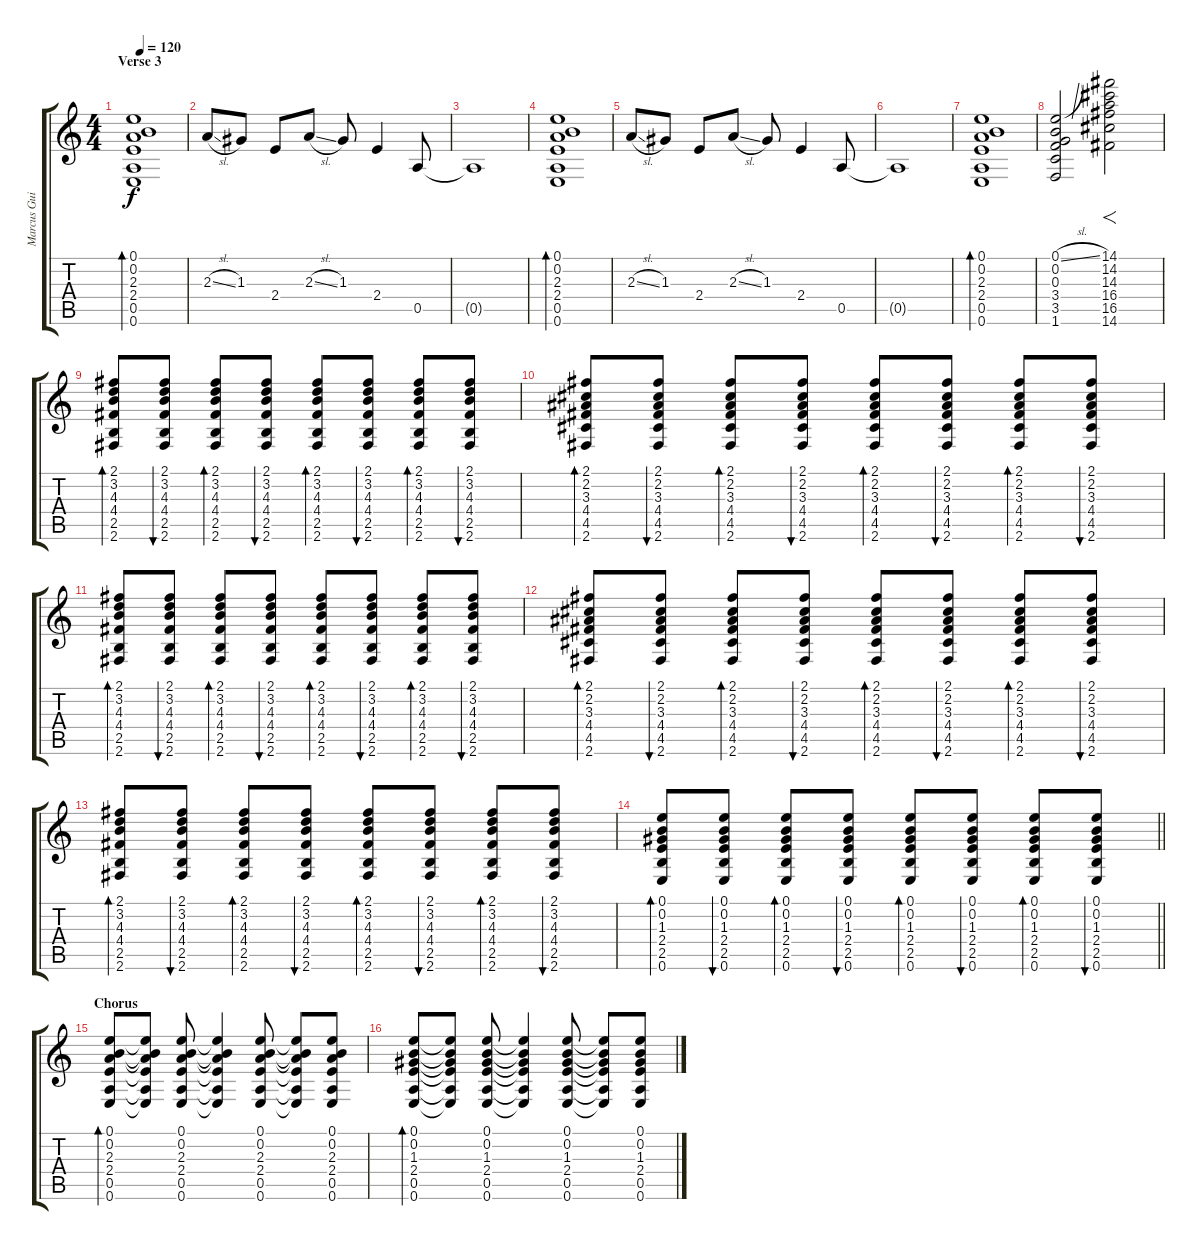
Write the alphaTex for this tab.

\track ("Marcus Guitar" "Marcus Gui") {instrument distortionguitar}
\staff {score tabs}
\tuning (E4 B3 G3 D3 A2 E2) {hide}
\ts (4 4)
\section ("" "Verse 3")
\tempo 120
\clef g2
\ks c
(0.1 0.2 2.3 2.4 0.5 0.6).1{bd 240 dy f} |
2.3{sl}.8 1.3.8 2.4.8 2.3{sl}.8 1.3.8 2.4.4 0.5.8 |
0.5{t}.1 |
(0.1 0.2 2.3 2.4 0.5 0.6).1{bd 240} |
2.3{sl}.8 1.3.8 2.4.8 2.3{sl}.8 1.3.8 2.4.4 0.5.8 |
0.5{t}.1 |
(0.1 0.2 2.3 2.4 0.5 0.6).1{bd 240} |
(0.1{sl} 0.2 0.3 3.4 3.5 1.6).2 (14.1 14.2 14.3 16.4 16.5 14.6).2{f} |
(2.1 3.2 4.3 4.4 2.5 2.6).8{bd 240} (2.1 3.2 4.3 4.4 2.5 2.6).8{bu 60} (2.1 3.2 4.3 4.4 2.5 2.6).8{bd 60} (2.1 3.2 4.3 4.4 2.5 2.6).8{bu 60} (2.1 3.2 4.3 4.4 2.5 2.6).8{bd 60} (2.1 3.2 4.3 4.4 2.5 2.6).8{bu 60} (2.1 3.2 4.3 4.4 2.5 2.6).8{bd 60} (2.1 3.2 4.3 4.4 2.5 2.6).8{bu 60} |
(2.1 2.2 3.3 4.4 4.5 2.6).8{bd 240} (2.1 2.2 3.3 4.4 4.5 2.6).8{bu 60} (2.1 2.2 3.3 4.4 4.5 2.6).8{bd 60} (2.1 2.2 3.3 4.4 4.5 2.6).8{bu 60} (2.1 2.2 3.3 4.4 4.5 2.6).8{bd 60} (2.1 2.2 3.3 4.4 4.5 2.6).8{bu 60} (2.1 2.2 3.3 4.4 4.5 2.6).8{bd 60} (2.1 2.2 3.3 4.4 4.5 2.6).8{bu 60} |
(2.1 3.2 4.3 4.4 2.5 2.6).8{bd 240} (2.1 3.2 4.3 4.4 2.5 2.6).8{bu 60} (2.1 3.2 4.3 4.4 2.5 2.6).8{bd 60} (2.1 3.2 4.3 4.4 2.5 2.6).8{bu 60} (2.1 3.2 4.3 4.4 2.5 2.6).8{bd 60} (2.1 3.2 4.3 4.4 2.5 2.6).8{bu 60} (2.1 3.2 4.3 4.4 2.5 2.6).8{bd 60} (2.1 3.2 4.3 4.4 2.5 2.6).8{bu 60} |
(2.1 2.2 3.3 4.4 4.5 2.6).8{bd 240} (2.1 2.2 3.3 4.4 4.5 2.6).8{bu 60} (2.1 2.2 3.3 4.4 4.5 2.6).8{bd 60} (2.1 2.2 3.3 4.4 4.5 2.6).8{bu 60} (2.1 2.2 3.3 4.4 4.5 2.6).8{bd 60} (2.1 2.2 3.3 4.4 4.5 2.6).8{bu 60} (2.1 2.2 3.3 4.4 4.5 2.6).8{bd 60} (2.1 2.2 3.3 4.4 4.5 2.6).8{bu 60} |
(2.1 3.2 4.3 4.4 2.5 2.6).8{bd 240} (2.1 3.2 4.3 4.4 2.5 2.6).8{bu 60} (2.1 3.2 4.3 4.4 2.5 2.6).8{bd 60} (2.1 3.2 4.3 4.4 2.5 2.6).8{bu 60} (2.1 3.2 4.3 4.4 2.5 2.6).8{bd 60} (2.1 3.2 4.3 4.4 2.5 2.6).8{bu 60} (2.1 3.2 4.3 4.4 2.5 2.6).8{bd 60} (2.1 3.2 4.3 4.4 2.5 2.6).8{bu 60} |
\barLineRight lightlight
(0.1 0.2 1.3 2.4 2.5 0.6).8{bd 240} (0.1 0.2 1.3 2.4 2.5 0.6).8{bu 60} (0.1 0.2 1.3 2.4 2.5 0.6).8{bd 60} (0.1 0.2 1.3 2.4 2.5 0.6).8{bu 60} (0.1 0.2 1.3 2.4 2.5 0.6).8{bd 60} (0.1 0.2 1.3 2.4 2.5 0.6).8{bu 60} (0.1 0.2 1.3 2.4 2.5 0.6).8{bd 60} (0.1 0.2 1.3 2.4 2.5 0.6).8{bu 60} |
\section ("" "Chorus")
(0.1 0.2 2.3 2.4 0.5 0.6).8{bd 240} (0.1{t} 0.2{t} 2.3{t} 2.4{t} 0.5{t} 0.6{t}).8 (0.1 0.2 2.3 2.4 0.5 0.6).8 (0.1{t} 0.2{t} 2.3{t} 2.4{t} 0.5{t} 0.6{t}).4 (0.1 0.2 2.3 2.4 0.5 0.6).8 (0.1{t} 0.2{t} 2.3{t} 2.4{t} 0.5{t} 0.6{t}).8 (0.1 0.2 2.3 2.4 0.5 0.6).8 |
(0.1 0.2 1.3 2.4 0.5 0.6).8{bd 240} (0.1{t} 0.2{t} 1.3{t} 2.4{t} 0.5{t} 0.6{t}).8 (0.1 0.2 1.3 2.4 0.5 0.6).8 (0.1{t} 0.2{t} 1.3{t} 2.4{t} 0.5{t} 0.6{t}).4 (0.1 0.2 1.3 2.4 0.5 0.6).8 (0.1{t} 0.2{t} 1.3{t} 2.4{t} 0.5{t} 0.6{t}).8 (0.1 0.2 1.3 2.4 0.5 0.6).8
